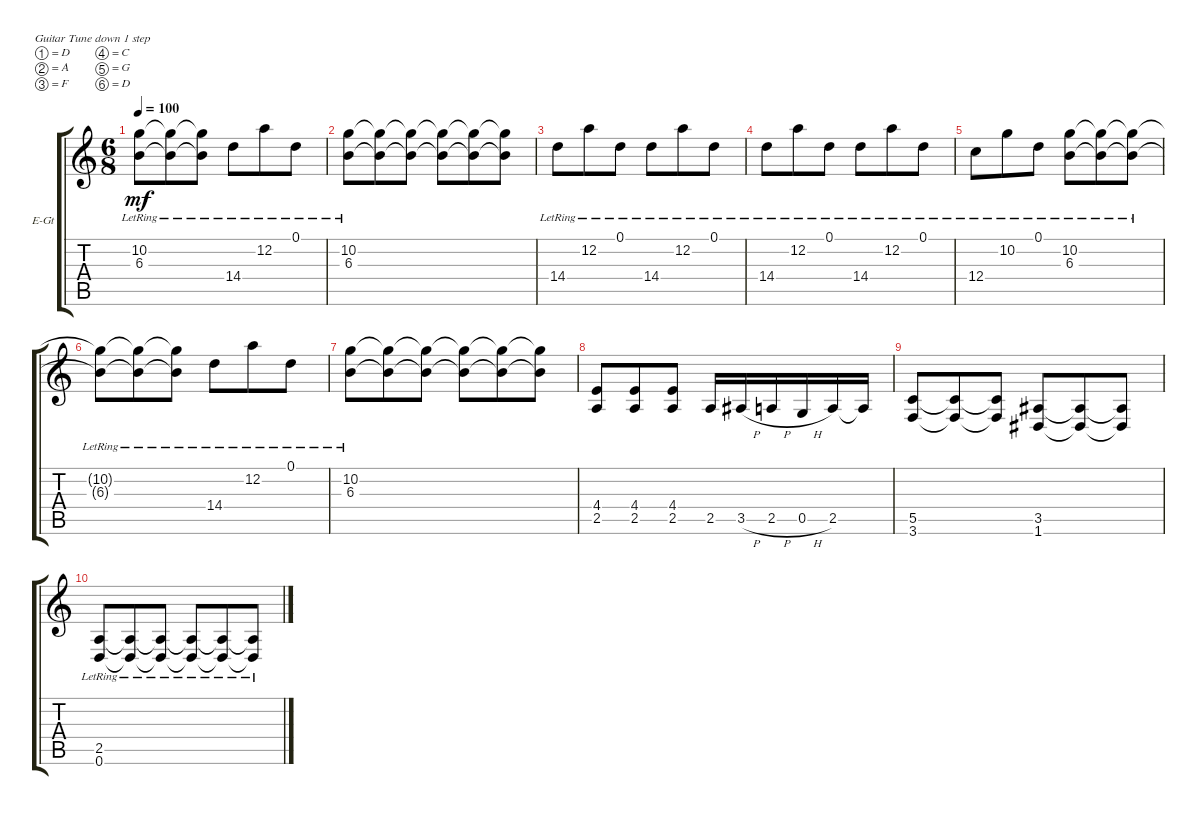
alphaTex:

\defaultSystemsLayout 4
\bracketExtendMode groupsimilarinstruments
\firstSystemTrackNameOrientation horizontal
\otherSystemsTrackNameOrientation horizontal
\track ("Guitar Right" "E-Gt") {instrument overdrivenguitar}
\staff {score tabs}
\tuning (D4 A3 F3 C3 G2 D2)
\ts (6 8)
\tempo 100
\clef g2
\ks c
(6.3{lr t} 10.2{lr t}).8{dy mf} (6.3{lr t} 10.2{lr t}).8 (6.3{lr t} 10.2{lr t}).8 14.4{lr}.8 12.2{lr}.8 0.1{lr}.8 |
(10.2{lr} 6.3{lr}).8 (10.2{t} 6.3{t}).8 (10.2{t} 6.3{t}).8 (10.2{t} 6.3{t}).8 (10.2{t} 6.3{t}).8 (10.2{t} 6.3{t}).8 |
14.4{lr}.8 12.2{lr}.8 0.1{lr}.8 14.4{lr}.8 12.2{lr}.8 0.1{lr}.8 |
14.4{lr}.8 12.2{lr}.8 0.1{lr}.8 14.4{lr}.8 12.2{lr}.8 0.1{lr}.8 |
12.4{lr}.8 10.2{lr}.8 0.1{lr}.8 (6.3{lr} 10.2{lr}).8 (6.3{lr t} 10.2{lr t}).8 (6.3{lr t} 10.2{lr t}).8 |
(6.3{lr t} 10.2{lr t}).8 (6.3{lr t} 10.2{lr t}).8 (6.3{lr t} 10.2{lr t}).8 14.4{lr}.8 12.2{lr}.8 0.1{lr}.8 |
(10.2{lr} 6.3{lr}).8 (10.2{t} 6.3{t}).8 (10.2{t} 6.3{t}).8 (10.2{t} 6.3{t}).8 (10.2{t} 6.3{t}).8 (10.2{t} 6.3{t}).8 |
(2.5 4.4).8 (2.5 4.4).8 (2.5 4.4).8 2.5.16 3.5{h}.16 2.5{h}.16 0.5{h}.16 2.5.16 2.5{t}.16 |
(3.6 5.5).8 (3.6{t} 5.5{t}).8 (3.6{t} 5.5{t}).8 (1.6 3.5).8 (1.6{t} 3.5{t}).8 (1.6{t} 3.5{t}).8 |
(0.6{lr} 2.5{lr}).8 (0.6{lr t} 2.5{lr t}).8 (0.6{lr t} 2.5{lr t}).8 (0.6{lr t} 2.5{lr t}).8 (0.6{lr t} 2.5{lr t}).8 (0.6{lr t} 2.5{lr t}).8
